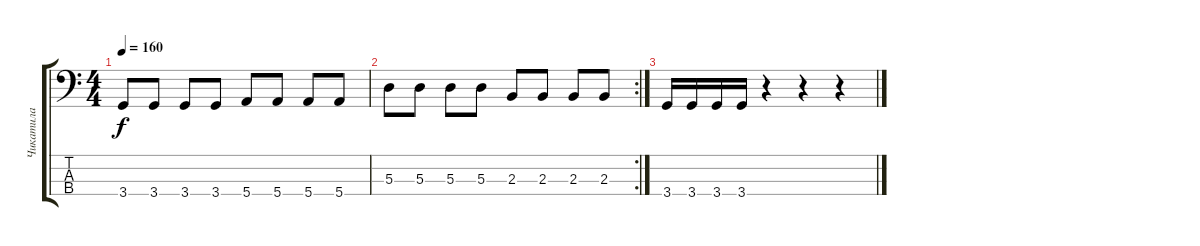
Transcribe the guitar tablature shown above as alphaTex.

\track ("Чикатила" "Чикатила") {instrument electricbassfinger}
\staff {score tabs}
\tuning (G2 D2 A1 E1) {hide}
\ts (4 4)
\tempo 160
\clef f4
\ks c
3.4.8{dy f} 3.4.8 3.4.8 3.4.8 5.4.8 5.4.8 5.4.8 5.4.8 |
\rc 2
5.3.8 5.3.8 5.3.8 5.3.8 2.3.8 2.3.8 2.3.8 2.3.8 |
3.4.16 3.4.16 3.4.16 3.4.16 r.4 r.4 r.4
